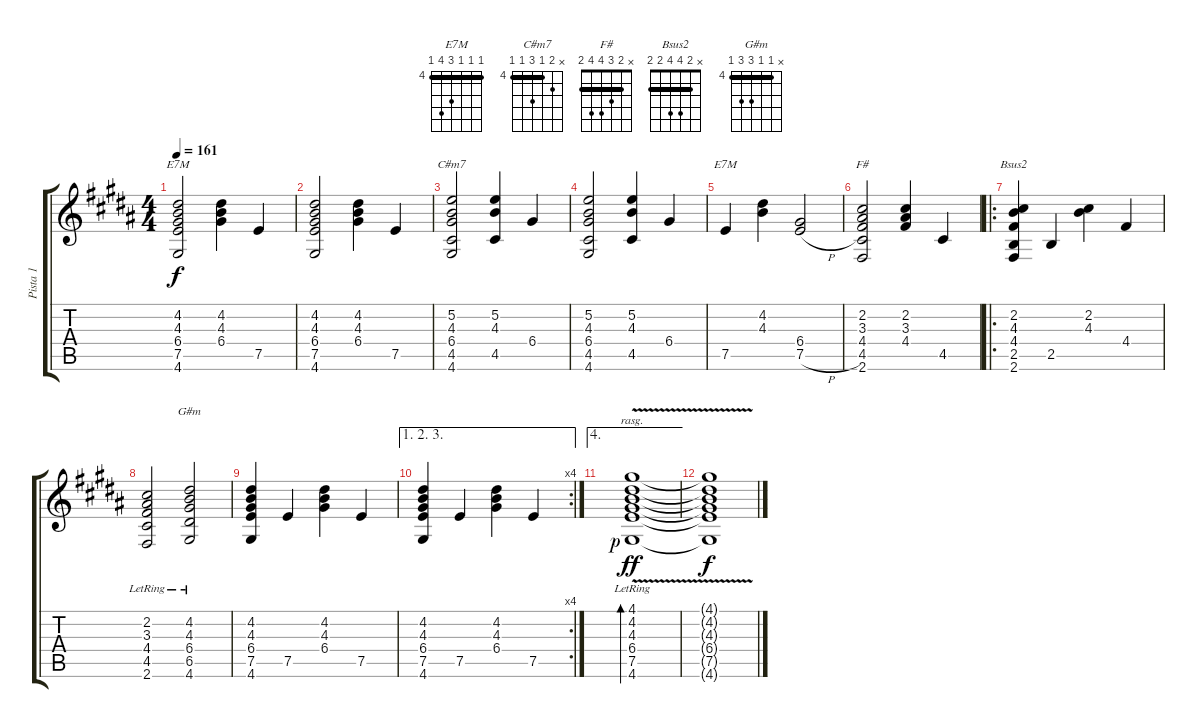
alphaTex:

\track ("Pista 1" "Pista 1") {instrument acousticguitarnylon}
\staff {score tabs}
\tuning (E4 B3 G3 D3 A2 E2) {hide}
\chord ("E7M" x 4 4 6 7 4) {firstfret 4 barre 4}
\chord ("C#m7" x 5 4 6 4 4) {firstfret 4 barre 4}
\chord ("E7M" 4 4 4 6 7 4) {firstfret 4 barre 4}
\chord ("F#" x 2 3 4 4 2) {barre 2}
\chord ("Bsus2" x 2 4 4 2 2) {barre 2}
\chord ("G#m" x 4 4 6 6 4) {firstfret 4 barre 4}
\ts (4 4)
\tempo 161
\clef g2
\ks b
(4.2 4.3 6.4 7.5 4.6).2{ch "E7M" dy f} (4.2 4.3 6.4).4 7.5.4 |
(4.2 4.3 6.4 7.5 4.6).2 (4.2 4.3 6.4).4 7.5.4 |
(5.2 4.3 6.4 4.5 4.6).2{ch "C#m7"} (5.2 4.3 4.5).4 6.4.4 |
(5.2 4.3 6.4 4.5 4.6).2 (5.2 4.3 4.5).4 6.4.4 |
7.5.4{ch "E7M"} (4.2 4.3).4 (6.4 7.5{h}).2 |
(2.2 3.3 4.4 4.5 2.6).2{ch "F#"} (2.2 3.3 4.4).4 4.5.4 |
\ro
(2.2 4.3 4.4 2.5 2.6).4{ch "Bsus2"} 2.5.4 (2.2 4.3).4 4.4.4 |
(2.2 3.3 4.4 4.5 2.6{lr}).2 (4.2 4.3 6.4 6.5 4.6{lr}).2{ch "G#m"} |
(4.2 4.3 6.4 7.5 4.6).4 7.5.4 (4.2 4.3 6.4).4 7.5.4 |
\ae (1 2 3)
\rc 4
(4.2 4.3 6.4 7.5 4.6).4 7.5.4 (4.2 4.3 6.4).4 7.5.4 |
\ae 4
(4.1{lr} 4.2 4.3 6.4{lr} 7.5 4.6{v rf 1}).1{bd 480 rasg ii dy ff} |
(4.1{t} 4.2{t} 4.3{t} 6.4{t} 7.5{t} 4.6{t}).1{dy f}
